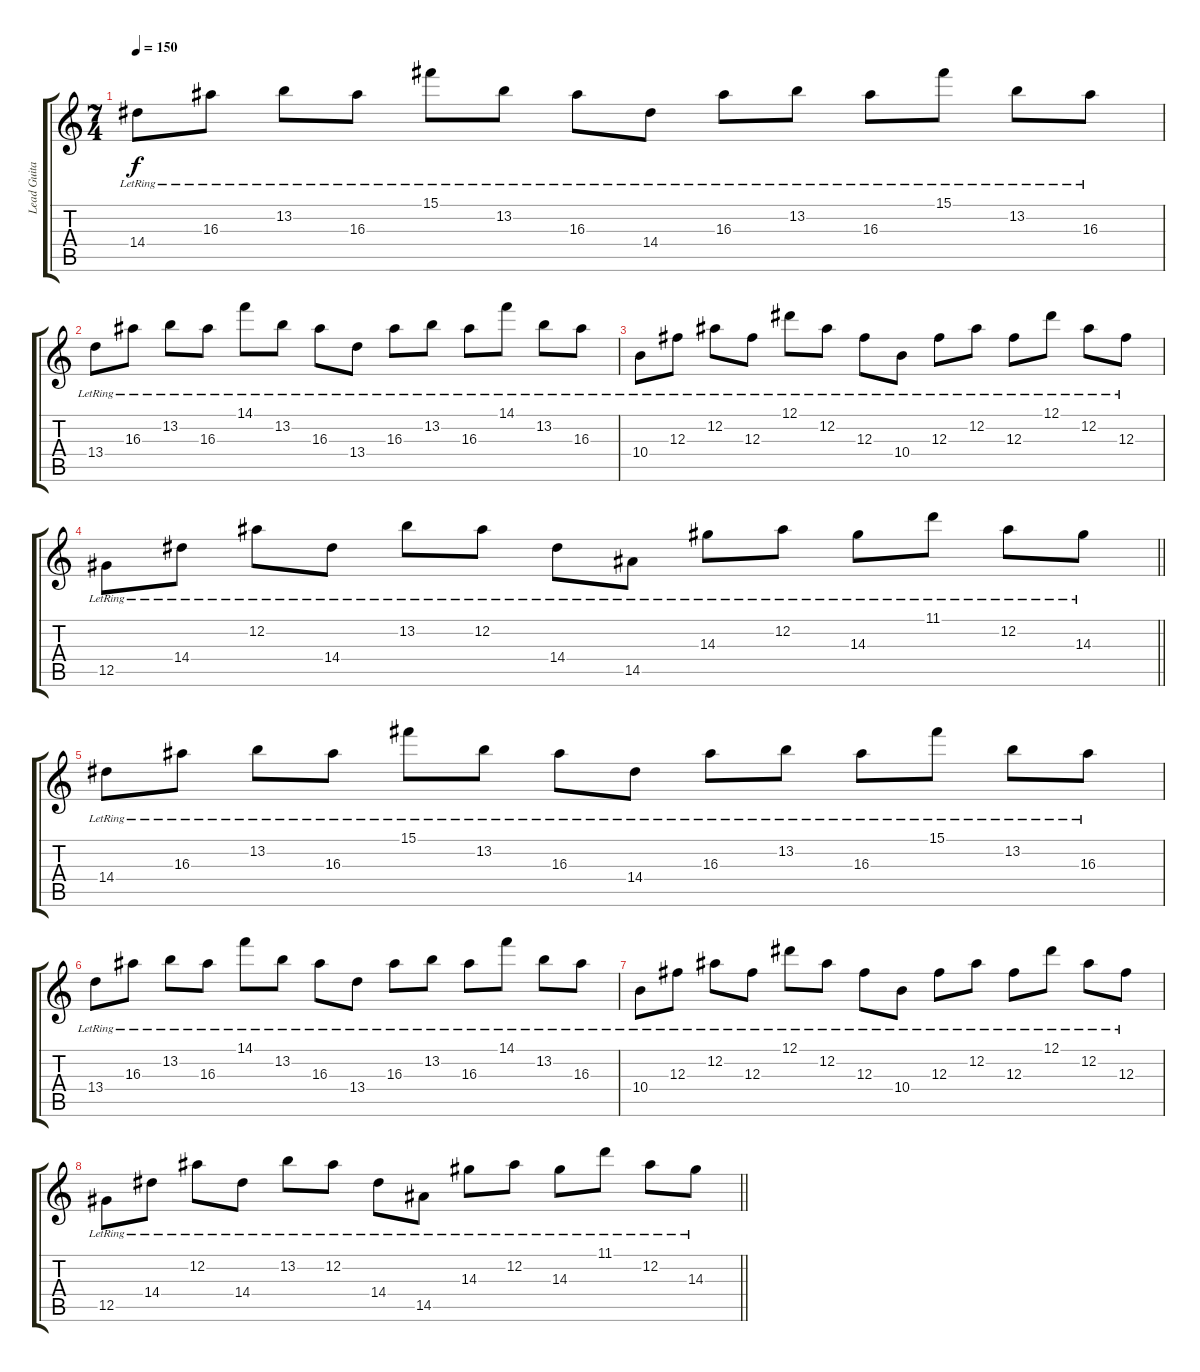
\track ("Lead Guitar #1" "Lead Guita") {instrument electricguitarjazz}
\staff {score tabs}
\tuning (Eb4 Bb3 Gb3 Db3 Ab2 Eb2) {hide}
\ts (7 4)
\section ("" "")
\tempo 150
\clef g2
\ks c
14.4{lr}.8{dy f volume 10} 16.3{lr}.8 13.2{lr}.8 16.3{lr}.8 15.1{lr}.8 13.2{lr}.8 16.3{lr}.8 14.4{lr}.8 16.3{lr}.8 13.2{lr}.8 16.3{lr}.8 15.1{lr}.8 13.2{lr}.8 16.3{lr}.8 |
13.4{lr}.8 16.3{lr}.8 13.2{lr}.8 16.3{lr}.8 14.1{lr}.8 13.2{lr}.8 16.3{lr}.8 13.4{lr}.8 16.3{lr}.8 13.2{lr}.8 16.3{lr}.8 14.1{lr}.8 13.2{lr}.8 16.3{lr}.8 |
10.4{lr}.8 12.3{lr}.8 12.2{lr}.8 12.3{lr}.8 12.1{lr}.8 12.2{lr}.8 12.3{lr}.8 10.4{lr}.8 12.3{lr}.8 12.2{lr}.8 12.3{lr}.8 12.1{lr}.8 12.2{lr}.8 12.3{lr}.8 |
\barLineRight lightlight
12.5{lr}.8 14.4{lr}.8 12.2{lr}.8 14.4{lr}.8 13.2{lr}.8 12.2{lr}.8 14.4{lr}.8 14.5{lr}.8 14.3{lr}.8 12.2{lr}.8 14.3{lr}.8 11.1{lr}.8 12.2{lr}.8 14.3{lr}.8 |
\section ("" "")
14.4{lr}.8{volume 8} 16.3{lr}.8 13.2{lr}.8 16.3{lr}.8 15.1{lr}.8 13.2{lr}.8 16.3{lr}.8 14.4{lr}.8 16.3{lr}.8 13.2{lr}.8 16.3{lr}.8 15.1{lr}.8 13.2{lr}.8 16.3{lr}.8 |
13.4{lr}.8 16.3{lr}.8 13.2{lr}.8 16.3{lr}.8 14.1{lr}.8 13.2{lr}.8 16.3{lr}.8 13.4{lr}.8 16.3{lr}.8 13.2{lr}.8 16.3{lr}.8 14.1{lr}.8 13.2{lr}.8 16.3{lr}.8 |
10.4{lr}.8 12.3{lr}.8 12.2{lr}.8 12.3{lr}.8 12.1{lr}.8 12.2{lr}.8 12.3{lr}.8 10.4{lr}.8 12.3{lr}.8 12.2{lr}.8 12.3{lr}.8 12.1{lr}.8 12.2{lr}.8 12.3{lr}.8 |
\barLineRight lightlight
12.5{lr}.8 14.4{lr}.8 12.2{lr}.8 14.4{lr}.8 13.2{lr}.8 12.2{lr}.8 14.4{lr}.8 14.5{lr}.8 14.3{lr}.8 12.2{lr}.8 14.3{lr}.8 11.1{lr}.8 12.2{lr}.8 14.3{lr}.8
